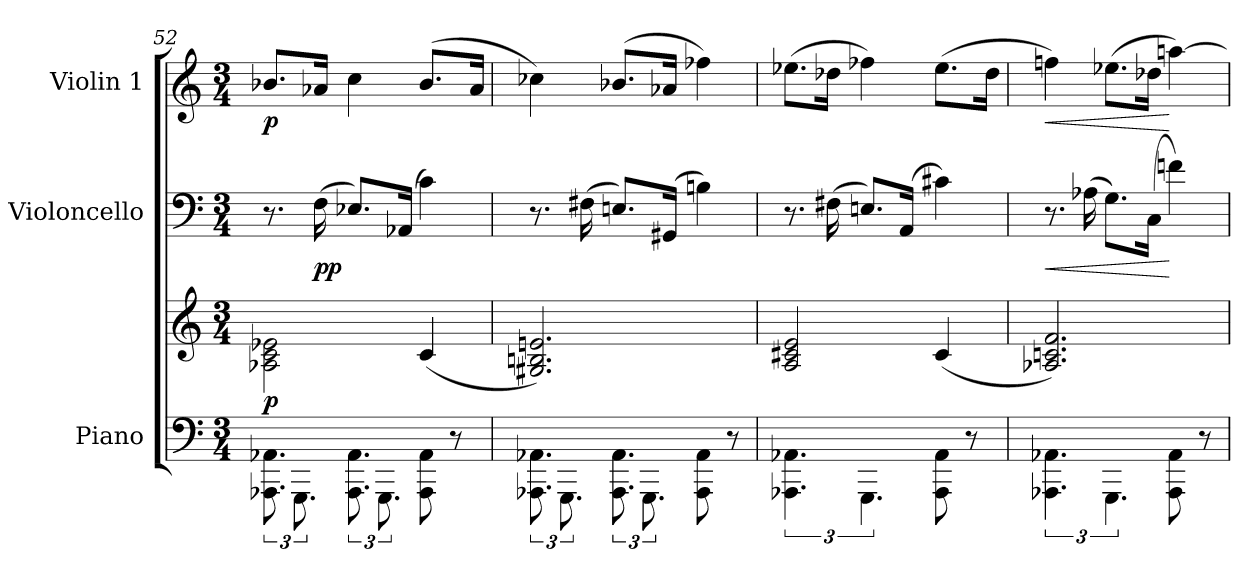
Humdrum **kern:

**kern	**kern	**dynam	**kern	**dynam	**kern	**dynam
*part3	*part3	*part3	*part2	*part2	*part1	*part1
*staff4	*staff3	*staff3/4	*staff2	*staff2	*staff1	*staff1
*I"Piano	*	*	*I"Violoncello	*	*I"Violin 1	*
*I'Pno.	*	*	*I'Vc.	*	*I'Vln.	*
!!LO:PB:g=z
*clefF4	*clefG2	*	*clefF4	*	*clefG2	*
*k[]	*k[]	*	*k[]	*	*k[]	*
*C:	*C:	*	*C:	*	*C:	*
*M3/4	*M3/4	*	*M3/4	*	*M3/4	*
*MM72	*MM72	*	*MM72	*	*MM72	*
=52	=52	=52	=52	=52	=52	=52
12.AAA-Xi\ 12.AA-Xi	2A-Xi\ 2ci 2e-Xi	p	8.r	.	8.b-Xi/L	p
12.GGGi\	.	.	.	.	.	.
.	.	.	(16Fi\	pp	16a-Xi/Jk	.
12.AAA-i\ 12.AA-i	.	.	8.E-Xi/L)	.	4cci\	.
12.GGGi\	.	.	.	.	.	.
.	.	.	(16AA-Xi/Jk	.	.	.
8AAA-i\ 8AA-i	(4ci/	.	4ci\)	.	(8.b-i/L	.
8r	.	.	.	.	.	.
.	.	.	.	.	16a-i/Jk	.
=53	=53	=53	=53	=53	=53	=53
12.AAA-Xi\ 12.AA-Xi	2.G#Xi/ 2.Bni 2.eni)	.	8.r	.	4cc-Xi\)	.
12.GGGi\	.	.	.	.	.	.
.	.	.	(16F#Xi\	.	.	.
12.AAA-i\ 12.AA-i	.	.	8.Eni/L)	.	(8.b-Xi/L	.
12.GGGi\	.	.	.	.	.	.
.	.	.	(16GG#Xi/Jk	.	16a-Xi/Jk	.
8AAA-i\ 8AA-i	.	.	4Bni\)	.	4ff-Xi\)	.
8r	.	.	.	.	.	.
=54	=54	=54	=54	=54	=54	=54
6.AAA-Xi\ 6.AA-Xi	2Ai/ 2c#Xi 2ei	.	8.r	.	(8.ee-Xi\L	.
.	.	.	(16F#Xi\	.	16dd-Xi\Jk	.
6.GGGi\	.	.	8.Eni/L)	.	4ff-Xi\)	.
.	.	.	(16AAi/Jk	.	.	.
8AAA-i\ 8AA-i	(4c#i/	.	4c#Xi\)	.	(8.ee-i\L	.
8r	.	.	.	.	.	.
.	.	.	.	.	16dd-i\Jk	.
=55	=55	=55	=55	=55	=55	=55
!	!	!	!	!LO:HP:b	!	!LO:HP:b
6.AAA-Xi\ 6.AA-Xi	2.A-Xi/ 2.cni 2.fi)	.	8.r	<	4ffni\)	<
.	.	.	(16A-Xi\	.	.	.
6.GGGi\	.	.	8.Gi\L)	.	(8.ee-Xi\L	.
.	.	.	(16Ci\Jk	.	16dd-Xi\Jk	.
8AAA-i\ 8AA-i	.	.	4fni\)	[	[>4aani\)	[
8r	.	.	.	.	.	.
=	=	=	=	=	=	=
*-	*-	*-	*-	*-	*-	*-
